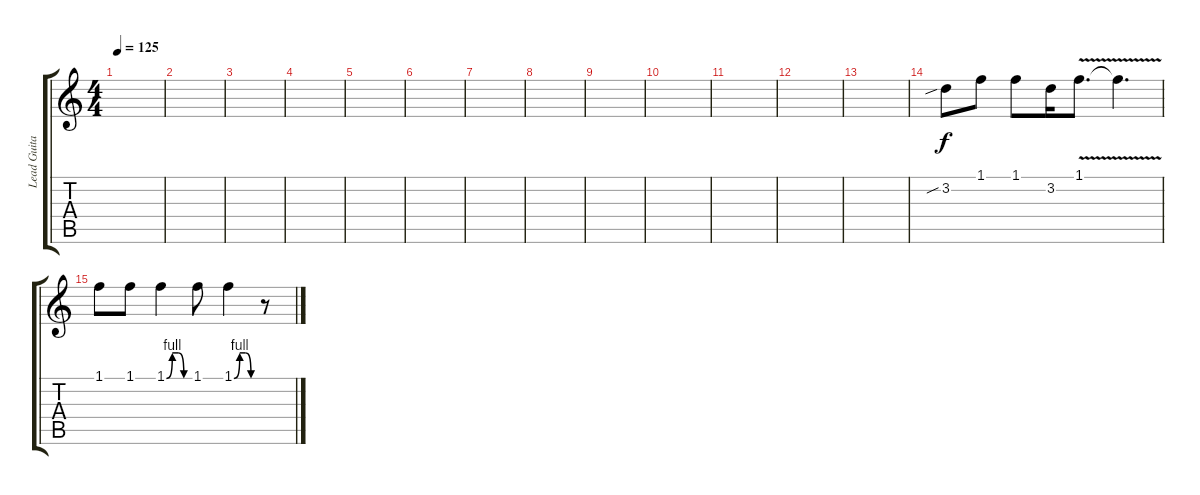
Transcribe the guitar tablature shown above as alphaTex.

\track ("Lead Guitar" "Lead Guita") {instrument distortionguitar}
\staff {score tabs}
\tuning (E4 B3 G3 D3 A2 D2) {hide}
\ts (4 4)
\tempo 125
\clef g2
\ks c
|
|
|
|
|
|
|
|
|
|
|
|
|
3.2{sib}.8 1.1.8 1.1.8 3.2.16 1.1{v}.8{d} 1.1{t}.4{d} |
1.1.8 1.1.8 1.1{be (custom 0 0 15 4 30 4 45 0 60 0)}.4 1.1.8 1.1{be (custom 0 0 15 4 30 4 45 0 60 0)}.4 r.8
